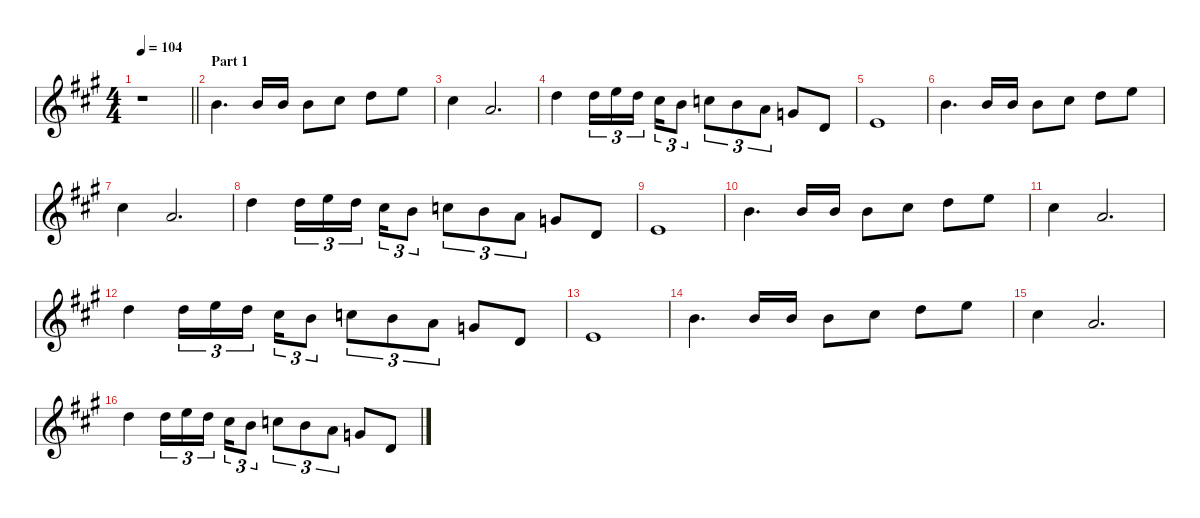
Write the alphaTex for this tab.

\defaultSystemsLayout 4
\hideDynamics
\bracketExtendMode nobrackets
\singleTrackTrackNamePolicy hidden
\multiTrackTrackNamePolicy hidden
\otherSystemsTrackNameOrientation horizontal
\track ("Clarinet" "clar.") {instrument clarinet}
\staff {score}
\tuning (E4 B3 G3 D3 A2 E2)
\ts (4 4)
\tempo 104
\clef g2
\barLineRight lightlight
\ks a
r.1{dy fff beam Down} |
\section ("" "Part 1")
7.1{acc forcenatural}.4{d beam Down} 7.1{acc forcenatural}.16{beam Up} 7.1{acc forcenatural}.16{beam Up} 7.1{acc forcenatural}.8{beam Down} 9.1{acc #}.8{beam Down} 10.1{acc forcenatural}.8{beam Down} 12.1{acc forcenatural}.8{beam Down} |
9.1{acc #}.4{beam Down} 10.2{acc forcenatural}.2{d beam Up} |
10.1{acc forcenatural}.4{beam Down} 10.1{acc forcenatural}.16{tu (3 2) beam Down} 12.1{acc forcenatural}.16{tu (3 2) beam Down} 10.1{acc forcenatural}.16{tu (3 2) beam Down} 9.1{acc #}.16{tu (3 2) beam Down} 7.1{acc forcenatural}.8{tu (3 2) beam Down} 8.1{acc forcenatural}.8{tu (3 2) beam Down} 7.1{acc forcenatural}.8{tu (3 2) beam Down} 5.1{acc forcenatural}.8{tu (3 2) beam Down} 3.1{acc forcenatural}.8{beam Up} 3.2{acc forcenatural}.8{beam Up} |
0.1{acc forcenatural}.1{beam Up} |
7.1{acc forcenatural}.4{d beam Down} 7.1{acc forcenatural}.16{beam Up} 7.1{acc forcenatural}.16{beam Up} 7.1{acc forcenatural}.8{beam Down} 9.1{acc #}.8{beam Down} 10.1{acc forcenatural}.8{beam Down} 12.1{acc forcenatural}.8{beam Down} |
9.1{acc #}.4{beam Down} 10.2{acc forcenatural}.2{d beam Up} |
10.1{acc forcenatural}.4{beam Down} 10.1{acc forcenatural}.16{tu (3 2) beam Down} 12.1{acc forcenatural}.16{tu (3 2) beam Down} 10.1{acc forcenatural}.16{tu (3 2) beam Down} 9.1{acc #}.16{tu (3 2) beam Down} 7.1{acc forcenatural}.8{tu (3 2) beam Down} 8.1{acc forcenatural}.8{tu (3 2) beam Down} 7.1{acc forcenatural}.8{tu (3 2) beam Down} 5.1{acc forcenatural}.8{tu (3 2) beam Down} 3.1{acc forcenatural}.8{beam Up} 3.2{acc forcenatural}.8{beam Up} |
0.1{acc forcenatural}.1{beam Up} |
7.1{acc forcenatural}.4{d beam Down} 7.1{acc forcenatural}.16{beam Up} 7.1{acc forcenatural}.16{beam Up} 7.1{acc forcenatural}.8{beam Down} 9.1{acc #}.8{beam Down} 10.1{acc forcenatural}.8{beam Down} 12.1{acc forcenatural}.8{beam Down} |
9.1{acc #}.4{beam Down} 10.2{acc forcenatural}.2{d beam Up} |
10.1{acc forcenatural}.4{beam Down} 10.1{acc forcenatural}.16{tu (3 2) beam Down} 12.1{acc forcenatural}.16{tu (3 2) beam Down} 10.1{acc forcenatural}.16{tu (3 2) beam Down} 9.1{acc #}.16{tu (3 2) beam Down} 7.1{acc forcenatural}.8{tu (3 2) beam Down} 8.1{acc forcenatural}.8{tu (3 2) beam Down} 7.1{acc forcenatural}.8{tu (3 2) beam Down} 5.1{acc forcenatural}.8{tu (3 2) beam Down} 3.1{acc forcenatural}.8{beam Up} 3.2{acc forcenatural}.8{beam Up} |
0.1{acc forcenatural}.1{beam Up} |
7.1{acc forcenatural}.4{d beam Down} 7.1{acc forcenatural}.16{beam Up} 7.1{acc forcenatural}.16{beam Up} 7.1{acc forcenatural}.8{beam Down} 9.1{acc #}.8{beam Down} 10.1{acc forcenatural}.8{beam Down} 12.1{acc forcenatural}.8{beam Down} |
9.1{acc #}.4{beam Down} 10.2{acc forcenatural}.2{d beam Up} |
10.1{acc forcenatural}.4{beam Down} 10.1{acc forcenatural}.16{tu (3 2) beam Down} 12.1{acc forcenatural}.16{tu (3 2) beam Down} 10.1{acc forcenatural}.16{tu (3 2) beam Down} 9.1{acc #}.16{tu (3 2) beam Down} 7.1{acc forcenatural}.8{tu (3 2) beam Down} 8.1{acc forcenatural}.8{tu (3 2) beam Down} 7.1{acc forcenatural}.8{tu (3 2) beam Down} 5.1{acc forcenatural}.8{tu (3 2) beam Down} 3.1{acc forcenatural}.8{beam Up} 3.2{acc forcenatural}.8{beam Up}
